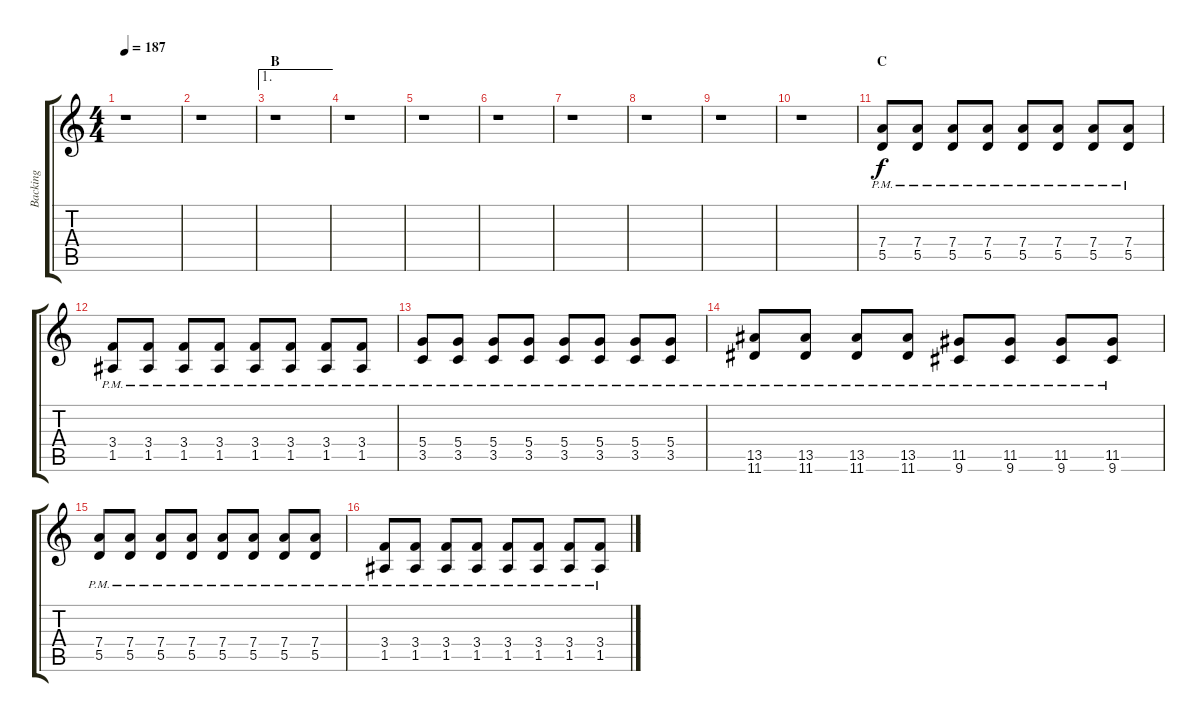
\track ("Backing" "Backing") {instrument overdrivenguitar}
\staff {score tabs}
\tuning (E4 B3 G3 D3 A2 E2) {hide}
\ts (4 4)
\tempo 187
\clef g2
\ks c
r.1{dy f} |
r.1 |
\ae 1
\section ("" "B")
r.1 |
r.1 |
r.1 |
r.1 |
r.1 |
r.1 |
r.1 |
r.1 |
\section ("" "C")
(7.4{pm} 5.5{pm}).8 (7.4{pm} 5.5{pm}).8 (7.4{pm} 5.5{pm}).8 (7.4{pm} 5.5{pm}).8 (7.4{pm} 5.5{pm}).8 (7.4{pm} 5.5{pm}).8 (7.4{pm} 5.5{pm}).8 (7.4{pm} 5.5{pm}).8 |
(3.4{pm} 1.5{pm}).8 (3.4{pm} 1.5{pm}).8 (3.4{pm} 1.5{pm}).8 (3.4{pm} 1.5{pm}).8 (3.4{pm} 1.5{pm}).8 (3.4{pm} 1.5{pm}).8 (3.4{pm} 1.5{pm}).8 (3.4{pm} 1.5{pm}).8 |
(5.4{pm} 3.5{pm}).8 (5.4{pm} 3.5{pm}).8 (5.4{pm} 3.5{pm}).8 (5.4{pm} 3.5{pm}).8 (5.4{pm} 3.5{pm}).8 (5.4{pm} 3.5{pm}).8 (5.4{pm} 3.5{pm}).8 (5.4{pm} 3.5{pm}).8 |
(13.5{pm} 11.6{pm}).8 (13.5{pm} 11.6{pm}).8 (13.5{pm} 11.6{pm}).8 (13.5{pm} 11.6{pm}).8 (11.5{pm} 9.6{pm}).8 (11.5{pm} 9.6{pm}).8 (11.5{pm} 9.6{pm}).8 (11.5{pm} 9.6{pm}).8 |
(7.4{pm} 5.5{pm}).8 (7.4{pm} 5.5{pm}).8 (7.4{pm} 5.5{pm}).8 (7.4{pm} 5.5{pm}).8 (7.4{pm} 5.5{pm}).8 (7.4{pm} 5.5{pm}).8 (7.4{pm} 5.5{pm}).8 (7.4{pm} 5.5{pm}).8 |
(3.4{pm} 1.5{pm}).8 (3.4{pm} 1.5{pm}).8 (3.4{pm} 1.5{pm}).8 (3.4{pm} 1.5{pm}).8 (3.4{pm} 1.5{pm}).8 (3.4{pm} 1.5{pm}).8 (3.4{pm} 1.5{pm}).8 (3.4{pm} 1.5{pm}).8
